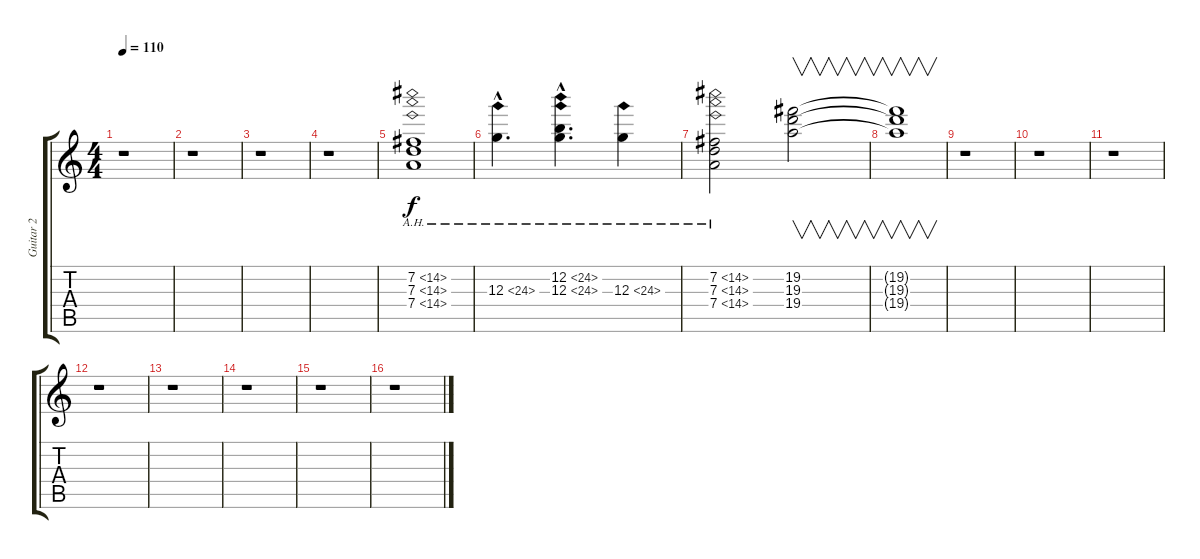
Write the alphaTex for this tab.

\track ("Guitar 2" "Guitar 2") {instrument electricguitarjazz}
\staff {score tabs}
\tuning (E4 B3 G3 D3 A2 E2) {hide}
\ts (4 4)
\tempo 110
\clef g2
\ks c
r.1{dy f} |
r.1 |
r.1 |
r.1 |
(7.2{ah 7} 7.3{ah 7} 7.4{ah 7}).1 |
12.3{ah 12 hac}.4{d} (12.2{ah 12 hac} 12.3{ah 12 hac}).4{d} 12.3{ah 12}.4 |
(7.2{ah 7} 7.3{ah 7} 7.4{ah 7}).2 (19.2 19.3 19.4).2{v} |
(19.2{t} 19.3{t} 19.4{t}).1{v} |
r.1 |
r.1 |
r.1 |
r.1 |
r.1 |
r.1 |
r.1 |
r.1
